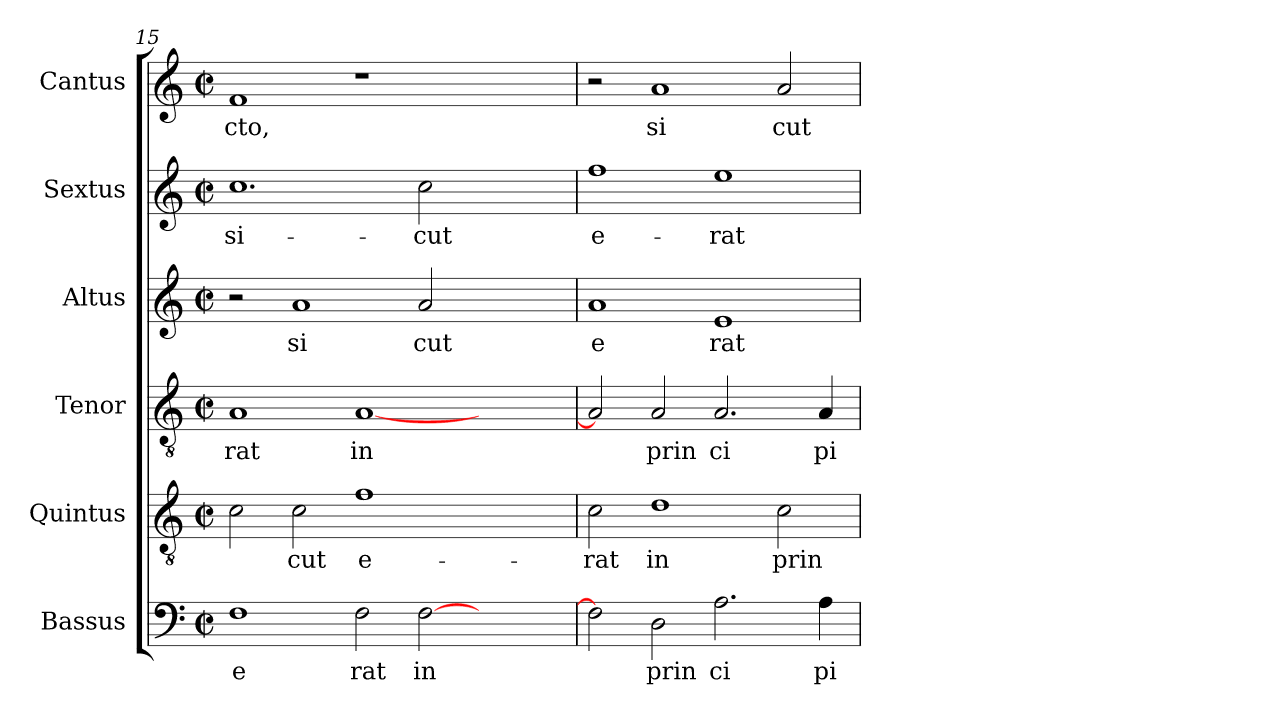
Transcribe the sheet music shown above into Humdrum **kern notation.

**kern	**text	**kern	**text	**kern	**text	**kern	**text	**kern	**text	**kern	**text
*part6	*part6	*part5	*part5	*part4	*part4	*part3	*part3	*part2	*part2	*part1	*part1
*staff6	*staff6	*staff5	*staff5	*staff4	*staff4	*staff3	*staff3	*staff2	*staff2	*staff1	*staff1
*I"Bassus	*	*I"Quintus	*	*I"Tenor	*	*I"Altus	*	*I"Sextus	*	*I"Cantus	*
*clefF4	*	*clefGv2	*	*clefGv2	*	*clefG2	*	*clefG2	*	*clefG2	*
*M2/2	*	*M2/2	*	*M2/2	*	*M2/2	*	*M2/2	*	*M2/2	*
*met(c|)	*	*met(c|)	*	*met(c|)	*	*met(c|)	*	*met(c|)	*	*met(c|)	*
=15	=15	=15	=15	=15	=15	=15	=15	=15	=15	=15	=15
!	!LO:LY:b:cj	!	!	!	!LO:LY:b:cj	!	!	!	!LO:LY:b:cj	!	!LO:LY:b:cj
1F	e	2c\	.	1A	rat	2r	.	1.cc	si-	1f	cto,
!	!	!	!LO:LY:b:cj	!	!	!	!LO:LY:b:cj	!	!	!	!
.	.	2c\	-cut	.	.	1a	si	.	.	.	.
!	!LO:LY:b:cj	!	!LO:LY:b:cj	!	!LO:LY:b:cj	!	!	!	!	!LO:N:vis=1	!
2F\	rat	1f	e-	[<1A	in	.	.	.	.	0r	.
!	!LO:LY:b:cj	!	!	!	!	!	!LO:LY:b:cj	!	!LO:LY:b:cj	!	!
[>2F\	in	.	.	.	.	2a/	cut	2cc\	-cut	.	.
1ryy	.	1ryy	.	1ryy	.	1ryy	.	1ryy	.	.	.
=16	=16	=16	=16	=16	=16	=16	=16	=16	=16	=16	=16
!	!	!	!LO:LY:b:cj	!	!	!	!LO:LY:b:cj	!	!LO:LY:b:cj	!	!
2F\]	.	2c\	-rat	2A/]	.	1a	e	1ff	e-	2r	.
!	!LO:LY:b:cj	!	!LO:LY:b:cj	!	!LO:LY:b:cj	!	!	!	!	!	!LO:LY:b:cj
2D\	prin	1d	in	2A/	prin	.	.	.	.	1a	si
!	!LO:LY:b:cj	!	!	!	!LO:LY:b:cj	!	!LO:LY:b:cj	!	!LO:LY:b:cj	!	!
2.A\	ci	.	.	2.A/	ci	1e	rat	1ee	-rat	.	.
!	!	!	!LO:LY:b:cj	!	!	!	!	!	!	!	!LO:LY:b:cj
.	.	2c\	prin-	.	.	.	.	.	.	2a/	cut
!	!LO:LY:b:cj	!	!	!	!LO:LY:b:cj	!	!	!	!	!	!
4A\	pi	.	.	4A/	pi	.	.	.	.	.	.
=	=	=	=	=	=	=	=	=	=	=	=
*-	*-	*-	*-	*-	*-	*-	*-	*-	*-	*-	*-
